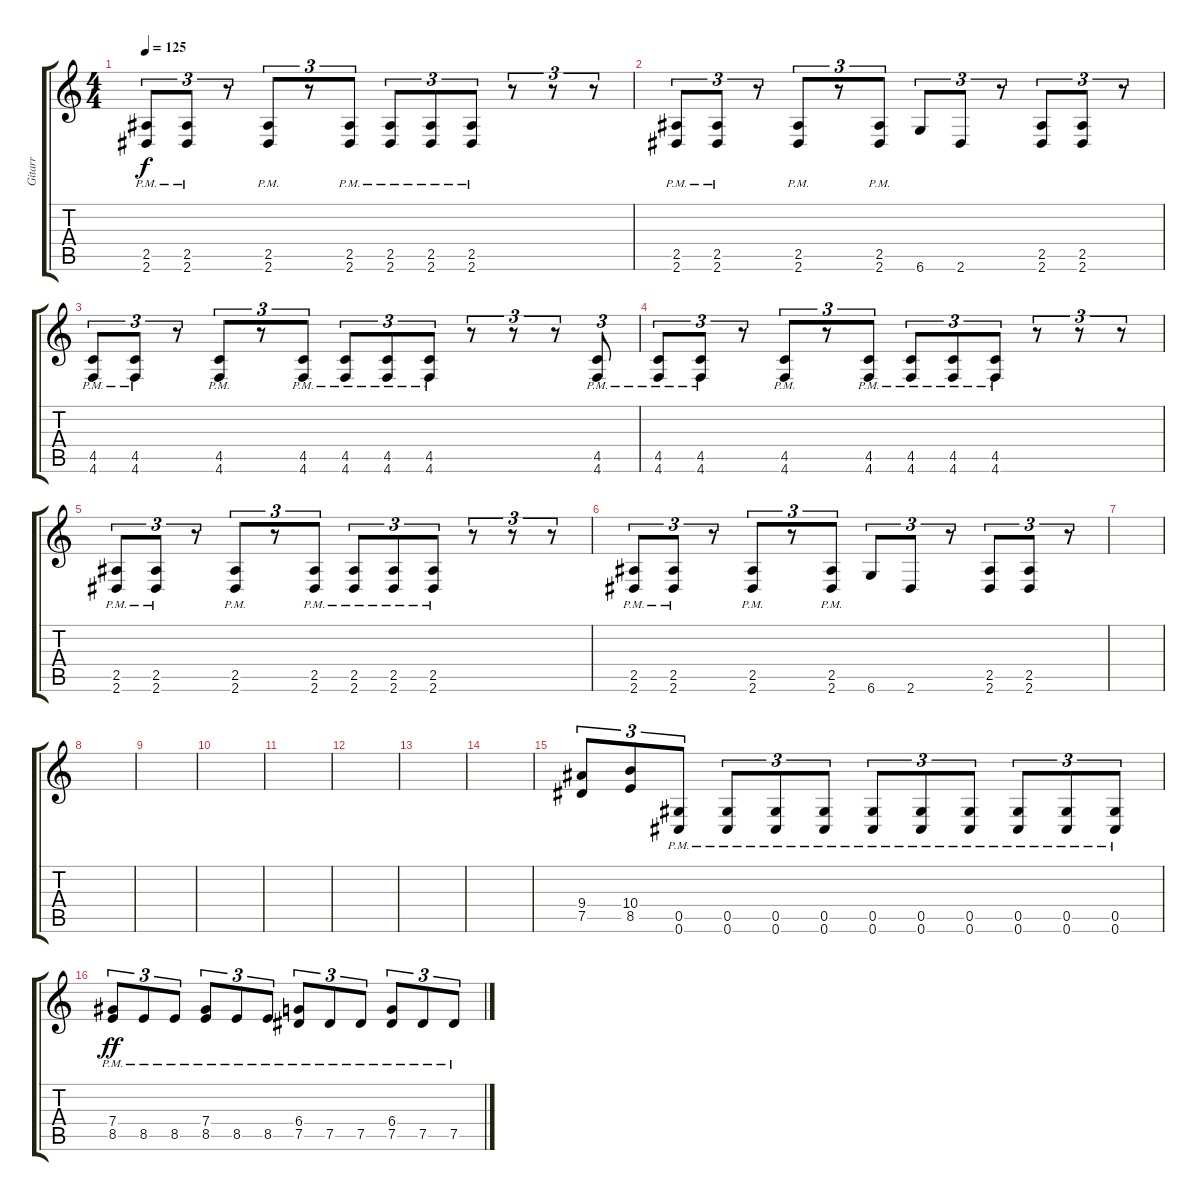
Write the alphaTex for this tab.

\track ("Gitarr" "Gitarr") {instrument distortionguitar}
\staff {score tabs}
\tuning (Eb4 Bb3 Gb3 Db3 Ab2 Db2) {hide}
\ts (4 4)
\tempo 125
\clef g2
\ks c
(2.5{pm} 2.6).8{tu (3 2) dy f} (2.5{pm} 2.6).8{tu (3 2)} r.8{tu (3 2)} (2.5{pm} 2.6).8{tu (3 2)} r.8{tu (3 2)} (2.5{pm} 2.6).8{tu (3 2)} (2.5{pm} 2.6).8{tu (3 2)} (2.5{pm} 2.6).8{tu (3 2)} (2.5{pm} 2.6).8{tu (3 2)} r.8{tu (3 2)} r.8{tu (3 2)} r.8{tu (3 2)} |
(2.5{pm} 2.6).8{tu (3 2)} (2.5{pm} 2.6).8{tu (3 2)} r.8{tu (3 2)} (2.5{pm} 2.6).8{tu (3 2)} r.8{tu (3 2)} (2.5{pm} 2.6).8{tu (3 2)} 6.6.8{tu (3 2)} 2.6.8{tu (3 2)} r.8{tu (3 2)} (2.5 2.6).8{tu (3 2)} (2.5 2.6).8{tu (3 2)} r.8{tu (3 2)} |
(4.5{pm} 4.6).8{tu (3 2)} (4.5{pm} 4.6).8{tu (3 2)} r.8{tu (3 2)} (4.5{pm} 4.6).8{tu (3 2)} r.8{tu (3 2)} (4.5{pm} 4.6).8{tu (3 2)} (4.5{pm} 4.6).8{tu (3 2)} (4.5{pm} 4.6).8{tu (3 2)} (4.5{pm} 4.6).8{tu (3 2)} r.8{tu (3 2)} r.8{tu (3 2)} r.8{tu (3 2)} (4.5{pm} 4.6).8{tu (3 2)} |
(4.5{pm} 4.6).8{tu (3 2)} (4.5{pm} 4.6).8{tu (3 2)} r.8{tu (3 2)} (4.5{pm} 4.6).8{tu (3 2)} r.8{tu (3 2)} (4.5{pm} 4.6).8{tu (3 2)} (4.5{pm} 4.6).8{tu (3 2)} (4.5{pm} 4.6).8{tu (3 2)} (4.5{pm} 4.6).8{tu (3 2)} r.8{tu (3 2)} r.8{tu (3 2)} r.8{tu (3 2)} |
(2.5{pm} 2.6).8{tu (3 2)} (2.5{pm} 2.6).8{tu (3 2)} r.8{tu (3 2)} (2.5{pm} 2.6).8{tu (3 2)} r.8{tu (3 2)} (2.5{pm} 2.6).8{tu (3 2)} (2.5{pm} 2.6).8{tu (3 2)} (2.5{pm} 2.6).8{tu (3 2)} (2.5{pm} 2.6).8{tu (3 2)} r.8{tu (3 2)} r.8{tu (3 2)} r.8{tu (3 2)} |
(2.5{pm} 2.6).8{tu (3 2)} (2.5{pm} 2.6).8{tu (3 2)} r.8{tu (3 2)} (2.5{pm} 2.6).8{tu (3 2)} r.8{tu (3 2)} (2.5{pm} 2.6).8{tu (3 2)} 6.6.8{tu (3 2)} 2.6.8{tu (3 2)} r.8{tu (3 2)} (2.5 2.6).8{tu (3 2)} (2.5 2.6).8{tu (3 2)} r.8{tu (3 2)} |
|
|
|
|
|
|
|
|
(9.4 7.5).8{tu (3 2) instrument distortionguitar} (10.4 8.5).8{tu (3 2)} (0.5{pm} 0.6{pm}).8{tu (3 2)} (0.5{pm} 0.6{pm}).8{tu (3 2)} (0.5{pm} 0.6{pm}).8{tu (3 2)} (0.5{pm} 0.6{pm}).8{tu (3 2)} (0.5{pm} 0.6{pm}).8{tu (3 2)} (0.5{pm} 0.6{pm}).8{tu (3 2)} (0.5{pm} 0.6{pm}).8{tu (3 2)} (0.5{pm} 0.6{pm}).8{tu (3 2)} (0.5{pm} 0.6{pm}).8{tu (3 2)} (0.5{pm} 0.6{pm}).8{tu (3 2)} |
(7.4{pm} 8.5{pm}).8{tu (3 2) dy ff} 8.5{pm}.8{tu (3 2)} 8.5{pm}.8{tu (3 2)} (7.4{pm} 8.5{pm}).8{tu (3 2)} 8.5{pm}.8{tu (3 2)} 8.5{pm}.8{tu (3 2)} (6.4{pm} 7.5{pm}).8{tu (3 2)} 7.5{pm}.8{tu (3 2)} 7.5{pm}.8{tu (3 2)} (6.4{pm} 7.5{pm}).8{tu (3 2)} 7.5{pm}.8{tu (3 2)} 7.5{pm}.8{tu (3 2)}
